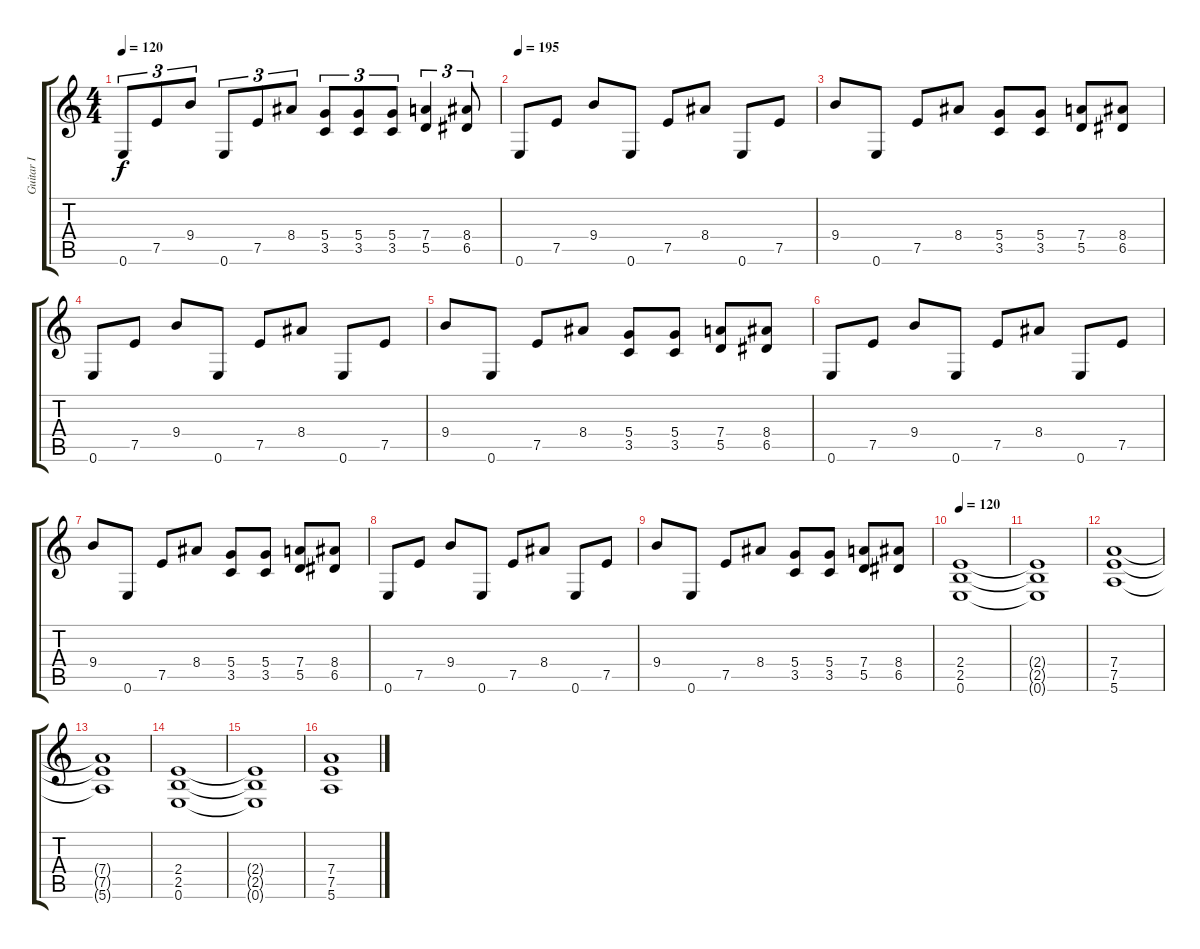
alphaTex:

\track ("Guitar I" "Guitar I") {instrument distortionguitar}
\staff {score tabs}
\tuning (E4 B3 G3 D3 A2 E2) {hide}
\ts (4 4)
\tempo 120
\clef g2
\ks c
0.6.8{tu (3 2) dy f} 7.5.8{tu (3 2)} 9.4.8{tu (3 2)} 0.6.8{tu (3 2)} 7.5.8{tu (3 2)} 8.4.8{tu (3 2)} (5.4 3.5).8{tu (3 2)} (5.4 3.5).8{tu (3 2)} (5.4 3.5).8{tu (3 2)} (7.4 5.5).4{tu (3 2)} (8.4 6.5).8{tu (3 2)} |
\tempo 195
0.6.8 7.5.8 9.4.8 0.6.8 7.5.8 8.4.8 0.6.8 7.5.8 |
9.4.8 0.6.8 7.5.8 8.4.8 (5.4 3.5).8 (5.4 3.5).8 (7.4 5.5).8 (8.4 6.5).8 |
0.6.8 7.5.8 9.4.8 0.6.8 7.5.8 8.4.8 0.6.8 7.5.8 |
9.4.8 0.6.8 7.5.8 8.4.8 (5.4 3.5).8 (5.4 3.5).8 (7.4 5.5).8 (8.4 6.5).8 |
0.6.8 7.5.8 9.4.8 0.6.8 7.5.8 8.4.8 0.6.8 7.5.8 |
9.4.8 0.6.8 7.5.8 8.4.8 (5.4 3.5).8 (5.4 3.5).8 (7.4 5.5).8 (8.4 6.5).8 |
0.6.8 7.5.8 9.4.8 0.6.8 7.5.8 8.4.8 0.6.8 7.5.8 |
9.4.8 0.6.8 7.5.8 8.4.8 (5.4 3.5).8 (5.4 3.5).8 (7.4 5.5).8 (8.4 6.5).8 |
\tempo 120
(2.4 2.5 0.6).1 |
(2.4{t} 2.5{t} 0.6{t}).1 |
(7.4 7.5 5.6).1 |
(7.4{t} 7.5{t} 5.6{t}).1 |
(2.4 2.5 0.6).1 |
(2.4{t} 2.5{t} 0.6{t}).1 |
(7.4 7.5 5.6).1
